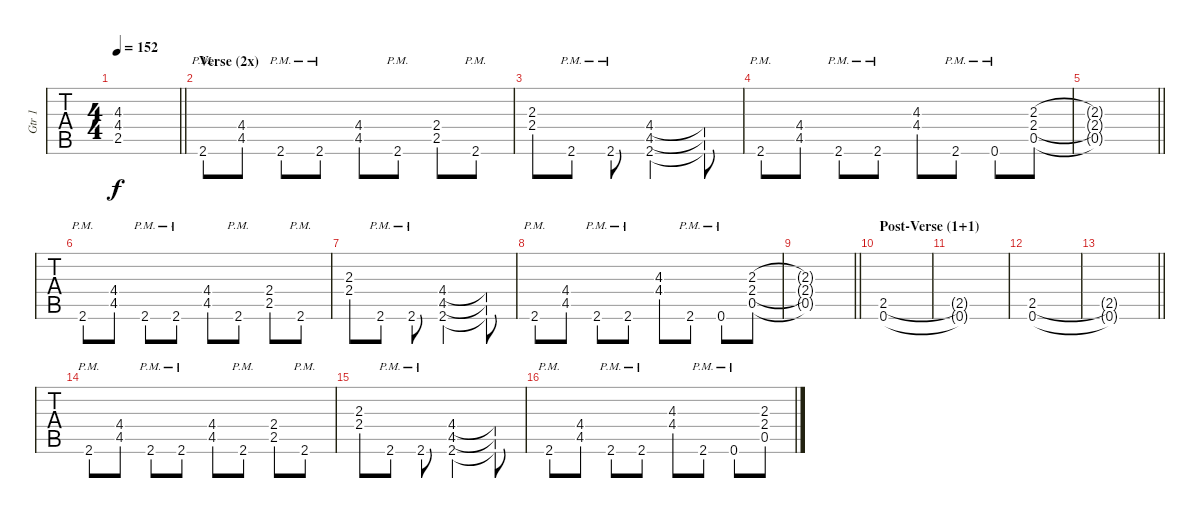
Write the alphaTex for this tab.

\track ("Gtr 1" "Gtr 1") {instrument overdrivenguitar}
\staff {tabs}
\tuning (E4 B3 G3 D3 A2 E2) {hide}
\ts (4 4)
\tempo 152
\clef g2
\barLineRight lightlight
\ks c
(4.3{t} 4.4{t} 2.5{t}).1{dy f} |
\section ("" "Verse (2x)")
2.6{pm}.8 (4.4 4.5).8 2.6{pm}.8 2.6{pm}.8 (4.4 4.5).8 2.6{pm}.8 (2.4 2.5).8 2.6{pm}.8 |
(2.3 2.4).8 2.6{pm}.8 2.6{pm}.8 (4.4 4.5 2.6).2 (4.4{t} 4.5{t} 2.6{t}).8 |
2.6{pm}.8 (4.4 4.5).8 2.6{pm}.8 2.6{pm}.8 (4.3 4.4).8 2.6{pm}.8 0.6{pm}.8 (2.3 2.4 0.5).8 |
\barLineRight lightlight
(2.3{t} 2.4{t} 0.5{t}).1 |
2.6{pm}.8 (4.4 4.5).8 2.6{pm}.8 2.6{pm}.8 (4.4 4.5).8 2.6{pm}.8 (2.4 2.5).8 2.6{pm}.8 |
(2.3 2.4).8 2.6{pm}.8 2.6{pm}.8 (4.4 4.5 2.6).2 (4.4{t} 4.5{t} 2.6{t}).8 |
2.6{pm}.8 (4.4 4.5).8 2.6{pm}.8 2.6{pm}.8 (4.3 4.4).8 2.6{pm}.8 0.6{pm}.8 (2.3 2.4 0.5).8 |
\barLineRight lightlight
(2.3{t} 2.4{t} 0.5{t}).1 |
\section ("" "Post-Verse (1+1)")
(2.5 0.6).1 |
(2.5{t} 0.6{t}).1 |
(2.5 0.6).1 |
\barLineRight lightlight
(2.5{t} 0.6{t}).1 |
2.6{pm}.8 (4.4 4.5).8 2.6{pm}.8 2.6{pm}.8 (4.4 4.5).8 2.6{pm}.8 (2.4 2.5).8 2.6{pm}.8 |
(2.3 2.4).8 2.6{pm}.8 2.6{pm}.8 (4.4 4.5 2.6).2 (4.4{t} 4.5{t} 2.6{t}).8 |
2.6{pm}.8 (4.4 4.5).8 2.6{pm}.8 2.6{pm}.8 (4.3 4.4).8 2.6{pm}.8 0.6{pm}.8 (2.3 2.4 0.5).8
